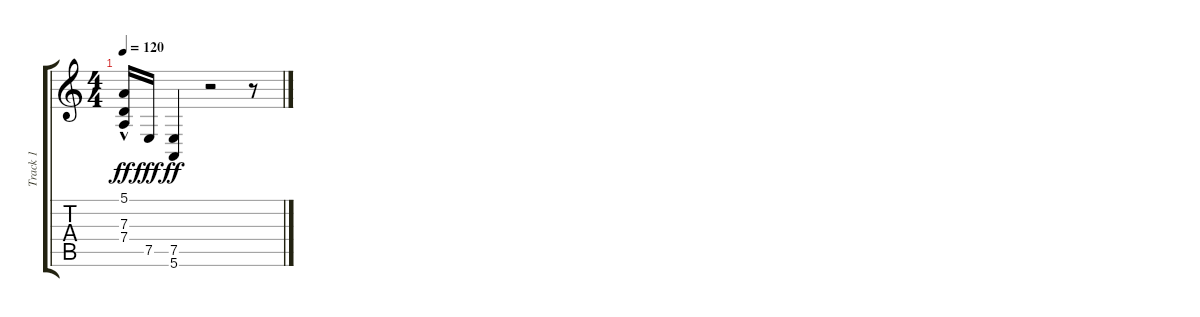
\track ("Track 1" "Track 1") {instrument honkytonkpiano}
\staff {score tabs}
\tuning (E4 B3 G3 D3 A2 E2) {hide}
\ts (4 4)
\tempo 120
\clef g2
\ks c
(5.1{hac} 7.3 7.4).16{dy ff} 7.5.16{dy fff} (7.5 5.6).4{dy ff} r.2 r.8
